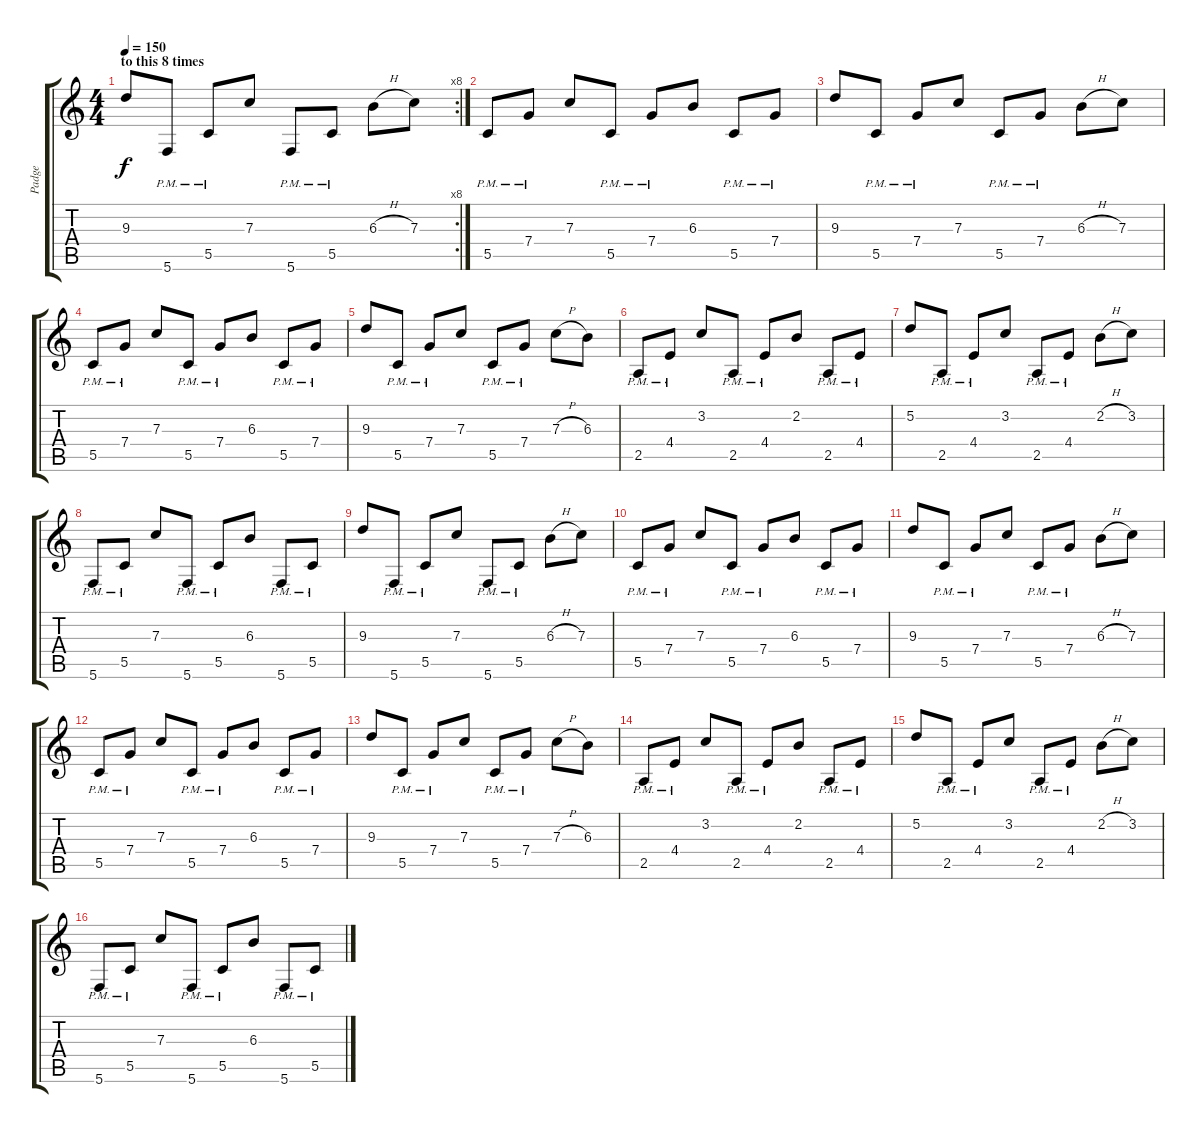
\track ("Padge" "Padge") {instrument overdrivenguitar}
\staff {score tabs}
\tuning (D4 A3 F3 C3 G2 C2) {hide}
\rc 8
\ts (4 4)
\section ("" "to this 8 times")
\tempo 150
\clef g2
\ks c
9.3.8{dy f} 5.6{pm}.8 5.5{pm}.8 7.3.8 5.6{pm}.8 5.5{pm}.8 6.3{h}.8 7.3.8 |
5.5{pm}.8 7.4{pm}.8 7.3.8 5.5{pm}.8 7.4{pm}.8 6.3.8 5.5{pm}.8 7.4{pm}.8 |
9.3.8 5.5{pm}.8 7.4{pm}.8 7.3.8 5.5{pm}.8 7.4{pm}.8 6.3{h}.8 7.3.8 |
5.5{pm}.8 7.4{pm}.8 7.3.8 5.5{pm}.8 7.4{pm}.8 6.3.8 5.5{pm}.8 7.4{pm}.8 |
9.3.8 5.5{pm}.8 7.4{pm}.8 7.3.8 5.5{pm}.8 7.4{pm}.8 7.3{h}.8 6.3.8 |
2.5{pm}.8 4.4{pm}.8 3.2.8 2.5{pm}.8 4.4{pm}.8 2.2.8 2.5{pm}.8 4.4{pm}.8 |
5.2.8 2.5{pm}.8 4.4{pm}.8 3.2.8 2.5{pm}.8 4.4{pm}.8 2.2{h}.8 3.2.8 |
5.6{pm}.8 5.5{pm}.8 7.3.8 5.6{pm}.8 5.5{pm}.8 6.3.8 5.6{pm}.8 5.5{pm}.8 |
9.3.8 5.6{pm}.8 5.5{pm}.8 7.3.8 5.6{pm}.8 5.5{pm}.8 6.3{h}.8 7.3.8 |
5.5{pm}.8 7.4{pm}.8 7.3.8 5.5{pm}.8 7.4{pm}.8 6.3.8 5.5{pm}.8 7.4{pm}.8 |
9.3.8 5.5{pm}.8 7.4{pm}.8 7.3.8 5.5{pm}.8 7.4{pm}.8 6.3{h}.8 7.3.8 |
5.5{pm}.8 7.4{pm}.8 7.3.8 5.5{pm}.8 7.4{pm}.8 6.3.8 5.5{pm}.8 7.4{pm}.8 |
9.3.8 5.5{pm}.8 7.4{pm}.8 7.3.8 5.5{pm}.8 7.4{pm}.8 7.3{h}.8 6.3.8 |
2.5{pm}.8 4.4{pm}.8 3.2.8 2.5{pm}.8 4.4{pm}.8 2.2.8 2.5{pm}.8 4.4{pm}.8 |
5.2.8 2.5{pm}.8 4.4{pm}.8 3.2.8 2.5{pm}.8 4.4{pm}.8 2.2{h}.8 3.2.8 |
5.6{pm}.8 5.5{pm}.8 7.3.8 5.6{pm}.8 5.5{pm}.8 6.3.8 5.6{pm}.8 5.5{pm}.8
